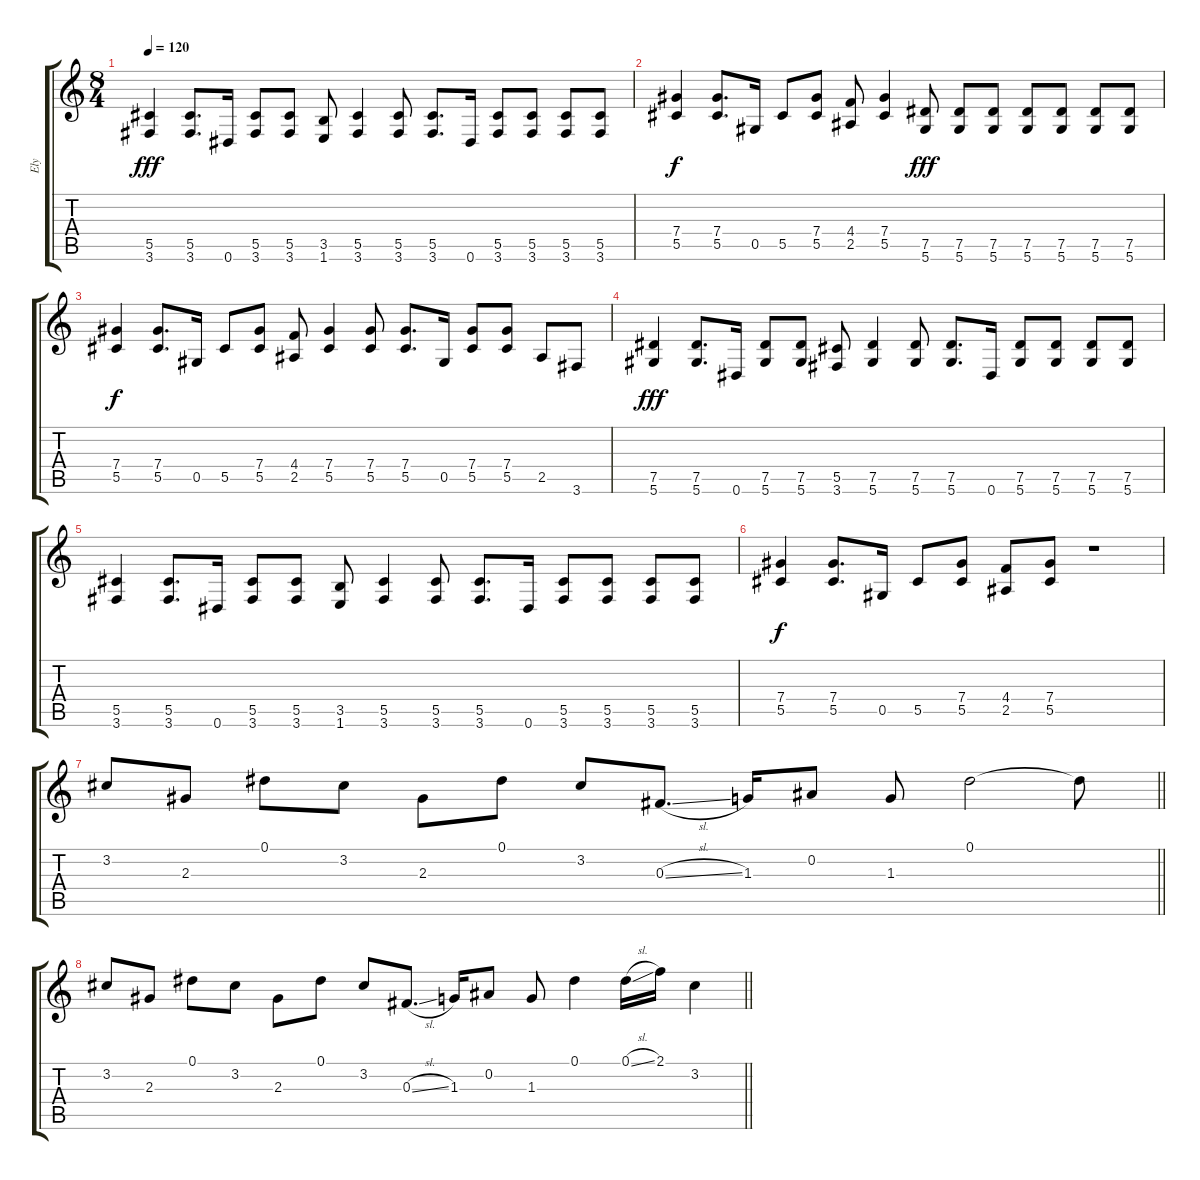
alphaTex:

\track ("Ely" "Ely") {instrument electricguitarclean}
\staff {score tabs}
\tuning (Eb4 Bb3 Gb3 Db3 Ab2 Eb2) {hide}
\ts (8 4)
\tempo 120
\clef g2
\ks c
(5.5 3.6).4{dy fff} (5.5 3.6).8{d} 0.6.16 (5.5 3.6).8 (5.5 3.6).8 (3.5 1.6).8 (5.5 3.6).4 (5.5 3.6).8 (5.5 3.6).8{d} 0.6.16 (5.5 3.6).8 (5.5 3.6).8 (5.5 3.6).8 (5.5 3.6).8 |
(7.4 5.5).4{dy f} (7.4 5.5).8{d} 0.5.16 5.5.8 (7.4 5.5).8 (4.4 2.5).8 (7.4 5.5).4 (7.5 5.6).8{dy fff} (7.5 5.6).8 (7.5 5.6).8 (7.5 5.6).8 (7.5 5.6).8 (7.5 5.6).8 (7.5 5.6).8 |
(7.4 5.5).4{dy f instrument overdrivenguitar} (7.4 5.5).8{d} 0.5.16 5.5.8 (7.4 5.5).8 (4.4 2.5).8 (7.4 5.5).4 (7.4 5.5).8 (7.4 5.5).8{d} 0.5.16 (7.4 5.5).8 (7.4 5.5).8 2.5.8 3.6.8 |
(7.5 5.6).4{dy fff} (7.5 5.6).8{d} 0.6.16 (7.5 5.6).8 (7.5 5.6).8 (5.5 3.6).8 (7.5 5.6).4 (7.5 5.6).8 (7.5 5.6).8{d} 0.6.16 (7.5 5.6).8 (7.5 5.6).8 (7.5 5.6).8 (7.5 5.6).8 |
(5.5 3.6).4 (5.5 3.6).8{d} 0.6.16 (5.5 3.6).8 (5.5 3.6).8 (3.5 1.6).8 (5.5 3.6).4 (5.5 3.6).8 (5.5 3.6).8{d} 0.6.16 (5.5 3.6).8 (5.5 3.6).8 (5.5 3.6).8 (5.5 3.6).8 |
(7.4 5.5).4{dy f} (7.4 5.5).8{d} 0.5.16 5.5.8 (7.4 5.5).8 (4.4 2.5).8 (7.4 5.5).8 r.1 |
\barLineRight lightlight
3.2.8{instrument electricguitarclean} 2.3.8 0.1.8 3.2.8 2.3.8 0.1.8 3.2.8 0.3{sl}.8{d} 1.3.16 0.2.8 1.3.8 0.1.2 0.1{t}.8 |
\barLineRight lightlight
3.2.8 2.3.8 0.1.8 3.2.8 2.3.8 0.1.8 3.2.8 0.3{sl}.8{d} 1.3.16 0.2.8 1.3.8 0.1.4 0.1{sl}.16 2.1.16 3.2.4
